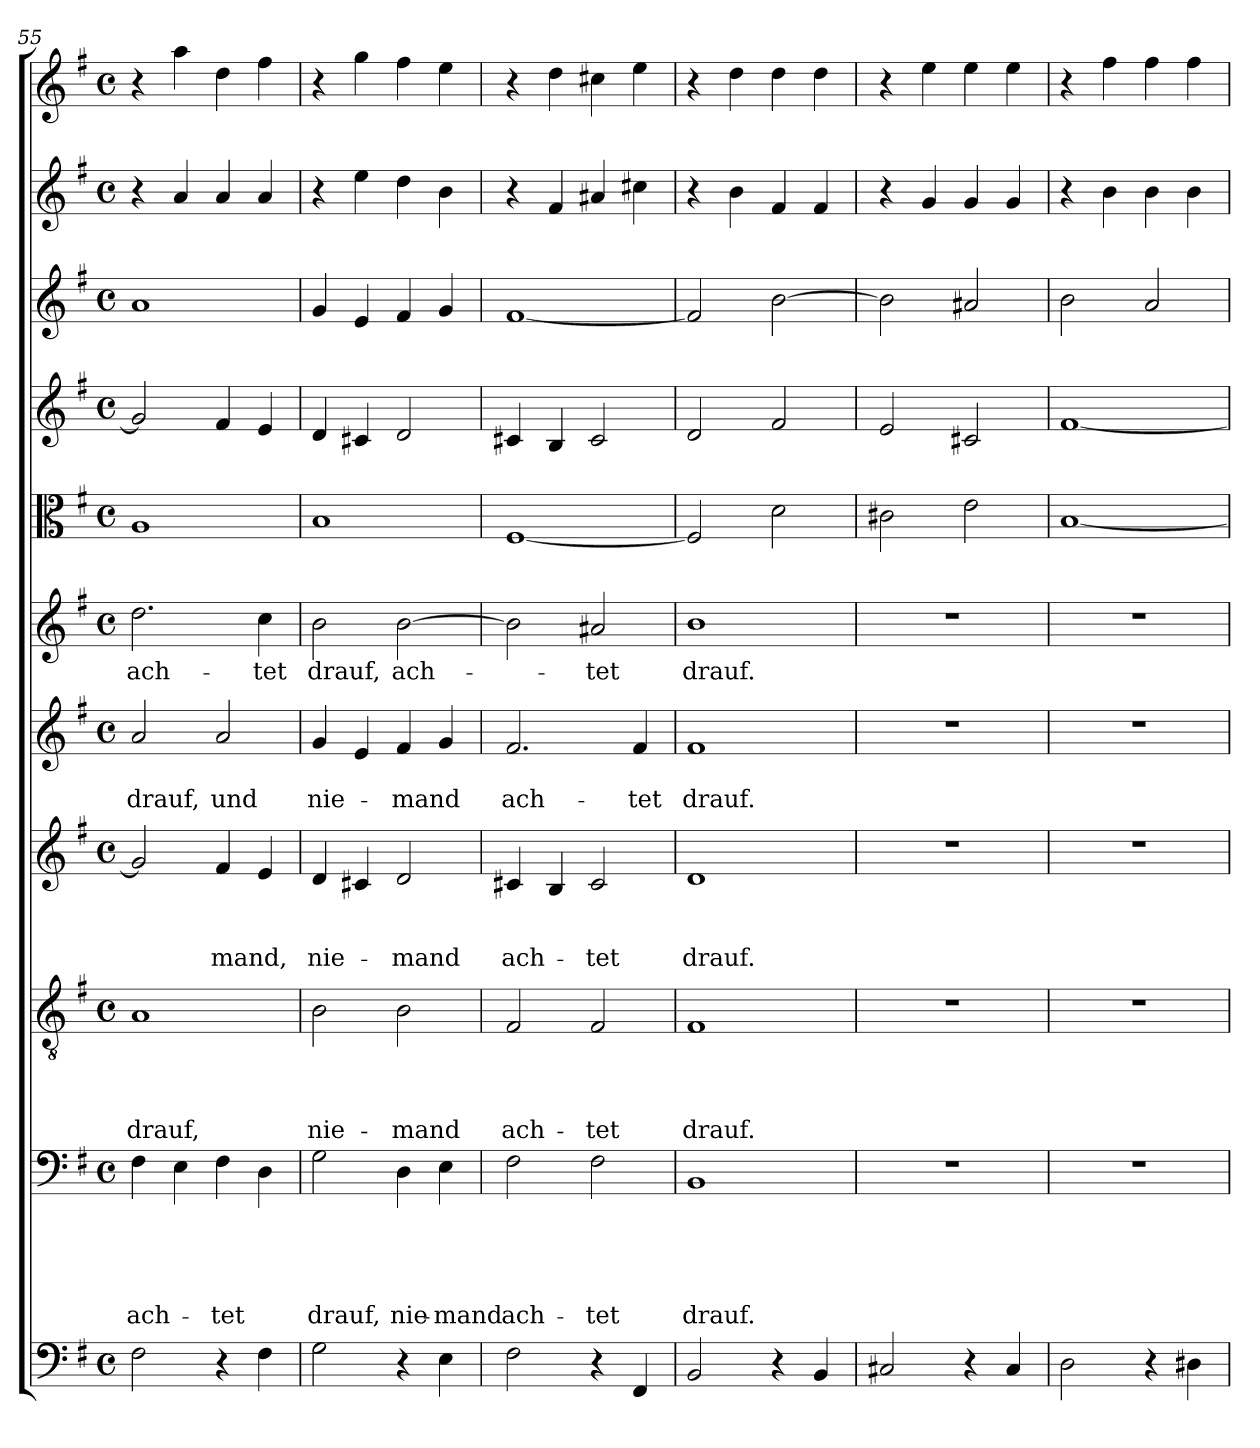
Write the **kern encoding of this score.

**kern	**kern	**text	**text	**text	**text	**text	**kern	**text	**text	**text	**text	**kern	**text	**text	**text	**kern	**text	**text	**kern	**text	**kern	**kern	**kern	**kern	**kern
*part11	*part10	*part10	*part10	*part10	*part10	*part10	*part9	*part9	*part9	*part9	*part9	*part8	*part8	*part8	*part8	*part7	*part7	*part7	*part6	*part6	*part5	*part4	*part3	*part2	*part1
*staff11	*staff10	*staff10	*staff10	*staff10	*staff10	*staff10	*staff9	*staff9	*staff9	*staff9	*staff9	*staff8	*staff8	*staff8	*staff8	*staff7	*staff7	*staff7	*staff6	*staff6	*staff5	*staff4	*staff3	*staff2	*staff1
*clefF4	*clefF4	*	*	*	*	*	*clefGv2	*	*	*	*	*clefG2	*	*	*	*clefG2	*	*	*clefG2	*	*clefC3	*clefG2	*clefG2	*clefG2	*clefG2
*k[f#]	*k[f#]	*	*	*	*	*	*k[f#]	*	*	*	*	*k[f#]	*	*	*	*k[f#]	*	*	*k[f#]	*	*k[f#]	*k[f#]	*k[f#]	*k[f#]	*k[f#]
*e:	*e:	*	*	*	*	*	*e:	*	*	*	*	*e:	*	*	*	*e:	*	*	*e:	*	*e:	*e:	*e:	*e:	*e:
*M4/4	*M4/4	*	*	*	*	*	*M4/4	*	*	*	*	*M4/4	*	*	*	*M4/4	*	*	*M4/4	*	*M4/4	*M4/4	*M4/4	*M4/4	*M4/4
*met(c)	*met(c)	*	*	*	*	*	*met(c)	*	*	*	*	*met(c)	*	*	*	*met(c)	*	*	*met(c)	*	*met(c)	*met(c)	*met(c)	*met(c)	*met(c)
=55	=55	=55	=55	=55	=55	=55	=55	=55	=55	=55	=55	=55	=55	=55	=55	=55	=55	=55	=55	=55	=55	=55	=55	=55	=55
!	!	!	!	!	!	!LO:LY:b	!	!	!	!	!LO:LY:b	!	!	!	!	!	!	!LO:LY:b	!	!LO:LY:b	!	!	!	!	!
2F#\	4F#\	.	.	.	.	ach-	1A	.	.	.	drauf,	2g/]	.	.	.	2a/	.	drauf,	2.dd\	ach-	1A	2g/]	1a	4r	4r
.	4E\	.	.	.	.	.	.	.	.	.	.	.	.	.	.	.	.	.	.	.	.	.	.	4a/	4aa\
!	!	!	!	!	!	!LO:LY:b	!	!	!	!	!	!	!	!	!LO:LY:b	!	!	!LO:LY:b	!	!	!	!	!	!	!
4r	4F#\	.	.	.	.	-tet	.	.	.	.	.	4f#/	.	.	-mand,	2a/	.	und	.	.	.	4f#/	.	4a/	4dd\
!	!	!	!	!	!	!	!	!	!	!	!	!	!	!	!	!	!	!	!	!LO:LY:b	!	!	!	!	!
4F#\	4D\	.	.	.	.	.	.	.	.	.	.	4e/	.	.	.	.	.	.	4cc\	-tet	.	4e/	.	4a/	4ff#\
=56	=56	=56	=56	=56	=56	=56	=56	=56	=56	=56	=56	=56	=56	=56	=56	=56	=56	=56	=56	=56	=56	=56	=56	=56	=56
!	!	!	!	!	!	!LO:LY:b	!	!	!	!	!LO:LY:b	!	!	!	!LO:LY:b	!	!	!LO:LY:b	!	!LO:LY:b	!	!	!	!	!
2G\	2G\	.	.	.	.	drauf,	2B\	.	.	.	nie-	4d/	.	.	nie-	4g/	.	nie-	2b\	drauf,	1B	4d/	4g/	4r	4r
.	.	.	.	.	.	.	.	.	.	.	.	4c#X/	.	.	.	4e/	.	.	.	.	.	4c#X/	4e/	4ee\	4gg\
!	!	!	!	!	!	!LO:LY:b	!	!	!	!	!LO:LY:b	!	!	!	!LO:LY:b	!	!	!LO:LY:b	!	!LO:LY:b	!	!	!	!	!
4r	4D\	.	.	.	.	nie-	2B\	.	.	.	-mand	2d/	.	.	-mand	4f#/	.	-mand	[2b\	ach-	.	2d/	4f#/	4dd\	4ff#\
!	!	!	!	!	!	!LO:LY:b	!	!	!	!	!	!	!	!	!	!	!	!	!	!	!	!	!	!	!
4E\	4E\	.	.	.	.	-mand	.	.	.	.	.	.	.	.	.	4g/	.	.	.	.	.	.	4g/	4b\	4ee\
!!LO:LB:g=z
=57	=57	=57	=57	=57	=57	=57	=57	=57	=57	=57	=57	=57	=57	=57	=57	=57	=57	=57	=57	=57	=57	=57	=57	=57	=57
!	!	!	!	!	!	!LO:LY:b	!	!	!	!	!LO:LY:b	!	!	!	!LO:LY:b	!	!	!LO:LY:b	!	!	!	!	!	!	!
2F#\	2F#\	.	.	.	.	ach-	2F#/	.	.	.	ach-	4c#X/	.	.	ach-	2.f#/	.	ach-	2b\]	.	[1F#	4c#X/	[1f#	4r	4r
.	.	.	.	.	.	.	.	.	.	.	.	4B/	.	.	.	.	.	.	.	.	.	4B/	.	4f#/	4dd\
!	!	!	!	!	!	!LO:LY:b	!	!	!	!	!LO:LY:b	!	!	!	!LO:LY:b	!	!	!	!	!LO:LY:b	!	!	!	!	!
4r	2F#\	.	.	.	.	-tet	2F#/	.	.	.	-tet	2c#/	.	.	-tet	.	.	.	2a#X/	-tet	.	2c#/	.	4a#X/	4cc#X\
!	!	!	!	!	!	!	!	!	!	!	!	!	!	!	!	!	!	!LO:LY:b	!	!	!	!	!	!	!
4FF#/	.	.	.	.	.	.	.	.	.	.	.	.	.	.	.	4f#/	.	-tet	.	.	.	.	.	4cc#X\	4ee\
=58	=58	=58	=58	=58	=58	=58	=58	=58	=58	=58	=58	=58	=58	=58	=58	=58	=58	=58	=58	=58	=58	=58	=58	=58	=58
!	!	!	!	!	!	!LO:LY:b	!	!	!	!	!LO:LY:b	!	!	!	!LO:LY:b	!	!	!LO:LY:b	!	!LO:LY:b	!	!	!	!	!
2BB/	1BB	.	.	.	.	drauf.	1F#	.	.	.	drauf.	1d	.	.	drauf.	1f#	.	drauf.	1b	drauf.	2F#/]	2d/	2f#/]	4r	4r
.	.	.	.	.	.	.	.	.	.	.	.	.	.	.	.	.	.	.	.	.	.	.	.	4b\	4dd\
4r	.	.	.	.	.	.	.	.	.	.	.	.	.	.	.	.	.	.	.	.	2d\	2f#/	[2b\	4f#/	4dd\
4BB/	.	.	.	.	.	.	.	.	.	.	.	.	.	.	.	.	.	.	.	.	.	.	.	4f#/	4dd\
=59	=59	=59	=59	=59	=59	=59	=59	=59	=59	=59	=59	=59	=59	=59	=59	=59	=59	=59	=59	=59	=59	=59	=59	=59	=59
2C#X/	1r	.	.	.	.	.	1r	.	.	.	.	1r	.	.	.	1r	.	.	1r	.	2c#X\	2e/	2b\]	4r	4r
.	.	.	.	.	.	.	.	.	.	.	.	.	.	.	.	.	.	.	.	.	.	.	.	4g/	4ee\
4r	.	.	.	.	.	.	.	.	.	.	.	.	.	.	.	.	.	.	.	.	2e\	2c#X/	2a#X/	4g/	4ee\
4C#/	.	.	.	.	.	.	.	.	.	.	.	.	.	.	.	.	.	.	.	.	.	.	.	4g/	4ee\
=60	=60	=60	=60	=60	=60	=60	=60	=60	=60	=60	=60	=60	=60	=60	=60	=60	=60	=60	=60	=60	=60	=60	=60	=60	=60
2D\	1r	.	.	.	.	.	1r	.	.	.	.	1r	.	.	.	1r	.	.	1r	.	[1B	[1f#	2b\	4r	4r
.	.	.	.	.	.	.	.	.	.	.	.	.	.	.	.	.	.	.	.	.	.	.	.	4b\	4ff#\
4r	.	.	.	.	.	.	.	.	.	.	.	.	.	.	.	.	.	.	.	.	.	.	2a/	4b\	4ff#\
4D#X\	.	.	.	.	.	.	.	.	.	.	.	.	.	.	.	.	.	.	.	.	.	.	.	4b\	4ff#\
=	=	=	=	=	=	=	=	=	=	=	=	=	=	=	=	=	=	=	=	=	=	=	=	=	=
*-	*-	*-	*-	*-	*-	*-	*-	*-	*-	*-	*-	*-	*-	*-	*-	*-	*-	*-	*-	*-	*-	*-	*-	*-	*-
